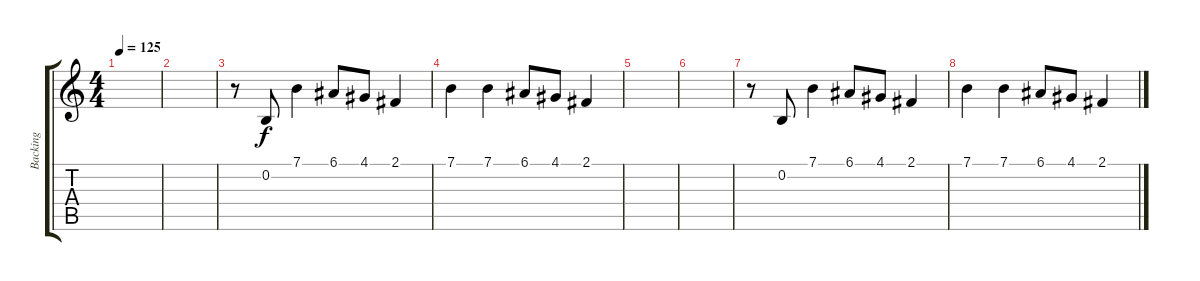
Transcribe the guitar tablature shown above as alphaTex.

\track ("Backing" "Backing") {instrument pad4choir}
\staff {score tabs}
\tuning (E4 B3 G3 D3 A2 E2) {hide}
\ts (4 4)
\tempo 125
\clef g2
\ks c
|
|
r.8 0.2.8 7.1.4 6.1.8 4.1.8 2.1.4 |
7.1.4 7.1.4 6.1.8 4.1.8 2.1.4 |
|
|
r.8 0.2.8 7.1.4 6.1.8 4.1.8 2.1.4 |
7.1.4 7.1.4 6.1.8 4.1.8 2.1.4
